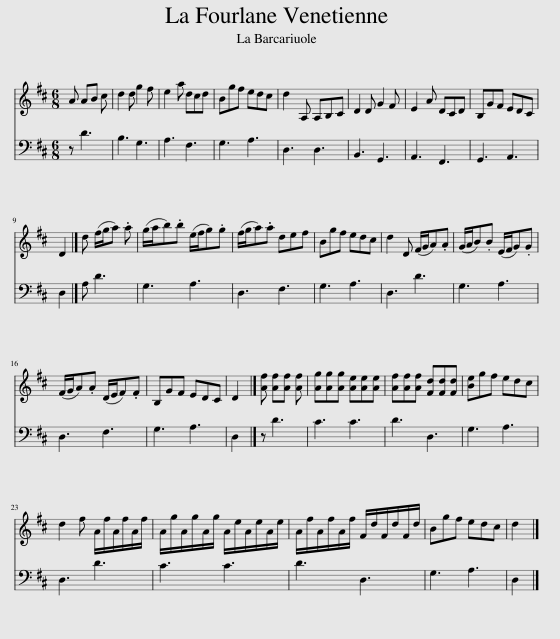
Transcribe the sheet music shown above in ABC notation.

X:1
%%score 1 2
L:1/8
M:6/8
I:linebreak $
K:D
V:1 treble
V:2 bass
V:1
 A AB c | d2 d g2 f | e2 a dcd | Bgf edc | d2 A, A,B,C | %5
 D2 D G2 F | E2 A DCD | B,GF EDC |$ D2 |] d (f/g/a) .a | %10
 (g/a/b).b (e/f/g).g | (f/g/a).a def | Bgf edc | d2 D (F/G/A).A | (G/A/B).B (E/F/G).G |$ %15
 (F/G/A).A (D/E/F).F | B,GF EDC | D2 |] [Af] [Af][Af] [Af] | [Ag][Ag][Ag] [Ae][Ae][Ae] | %20
 [Af][Af][Af] [Fd][Fd][Fd] | [Be]gf edc |$ d2 f A/f/A/f/A/f/ | A/g/A/g/A/g/ A/e/A/e/A/e/ | A/f/A/f/A/f/ F/d/F/d/F/d/ | %25
 Bgf edc | d2 |] %27
V:2
 z D3 | B,3 G,3 | A,3 F,3 | G,3 A,3 | D,3 D,3 | %5
 B,,3 G,,3 | A,,3 F,,3 | G,,3 A,,3 |$ D,2 |] A, D3 | %10
 G,3 A,3 | D,3 F,3 | G,3 A,3 | D,3 D3 | G,3 A,3 |$ %15
 D,3 F,3 | G,3 A,3 | D,2 |] z D3 | C3 C3 | %20
 D3 D,3 | G,3 A,3 |$ D,3 D3 | C3 C3 | D3 D,3 | %25
 G,3 A,3 | D,2 |] %27
